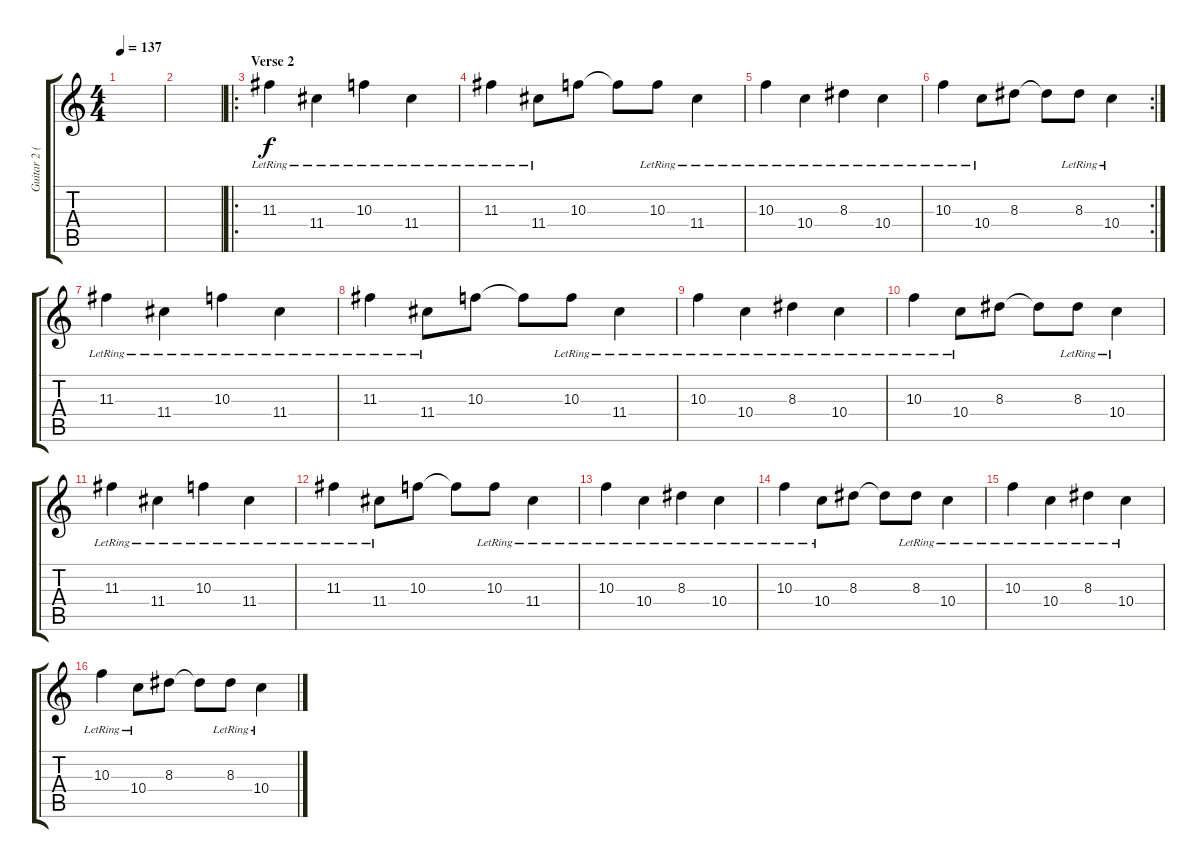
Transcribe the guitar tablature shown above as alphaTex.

\track ("Guitar 2 (Albert)" "Guitar 2 (") {instrument acousticguitarsteel}
\staff {score tabs}
\tuning (E4 B3 G3 D3 A2 D2) {hide}
\ts (4 4)
\tempo 137
\clef g2
\ks c
|
|
\ro
\section ("" "Verse 2")
11.3{lr}.4 11.4{lr}.4 10.3{lr}.4 11.4{lr}.4 |
11.3{lr}.4 11.4{lr}.8 10.3.8 10.3{t}.8 10.3{lr}.8 11.4{lr}.4 |
10.3{lr}.4 10.4{lr}.4 8.3{lr}.4 10.4{lr}.4 |
\rc 2
10.3{lr}.4 10.4{lr}.8 8.3.8 8.3{t}.8 8.3{lr}.8 10.4{lr}.4 |
11.3{lr}.4 11.4{lr}.4 10.3{lr}.4 11.4{lr}.4 |
11.3{lr}.4 11.4{lr}.8 10.3.8 10.3{t}.8 10.3{lr}.8 11.4{lr}.4 |
10.3{lr}.4 10.4{lr}.4 8.3{lr}.4 10.4{lr}.4 |
10.3{lr}.4 10.4{lr}.8 8.3.8 8.3{t}.8 8.3{lr}.8 10.4{lr}.4 |
11.3{lr}.4 11.4{lr}.4 10.3{lr}.4 11.4{lr}.4 |
11.3{lr}.4 11.4{lr}.8 10.3.8 10.3{t}.8 10.3{lr}.8 11.4{lr}.4 |
10.3{lr}.4 10.4{lr}.4 8.3{lr}.4 10.4{lr}.4 |
10.3{lr}.4 10.4{lr}.8 8.3.8 8.3{t}.8 8.3{lr}.8 10.4{lr}.4 |
10.3{lr}.4 10.4{lr}.4 8.3{lr}.4 10.4{lr}.4 |
10.3{lr}.4 10.4{lr}.8 8.3.8 8.3{t}.8 8.3{lr}.8 10.4{lr}.4
